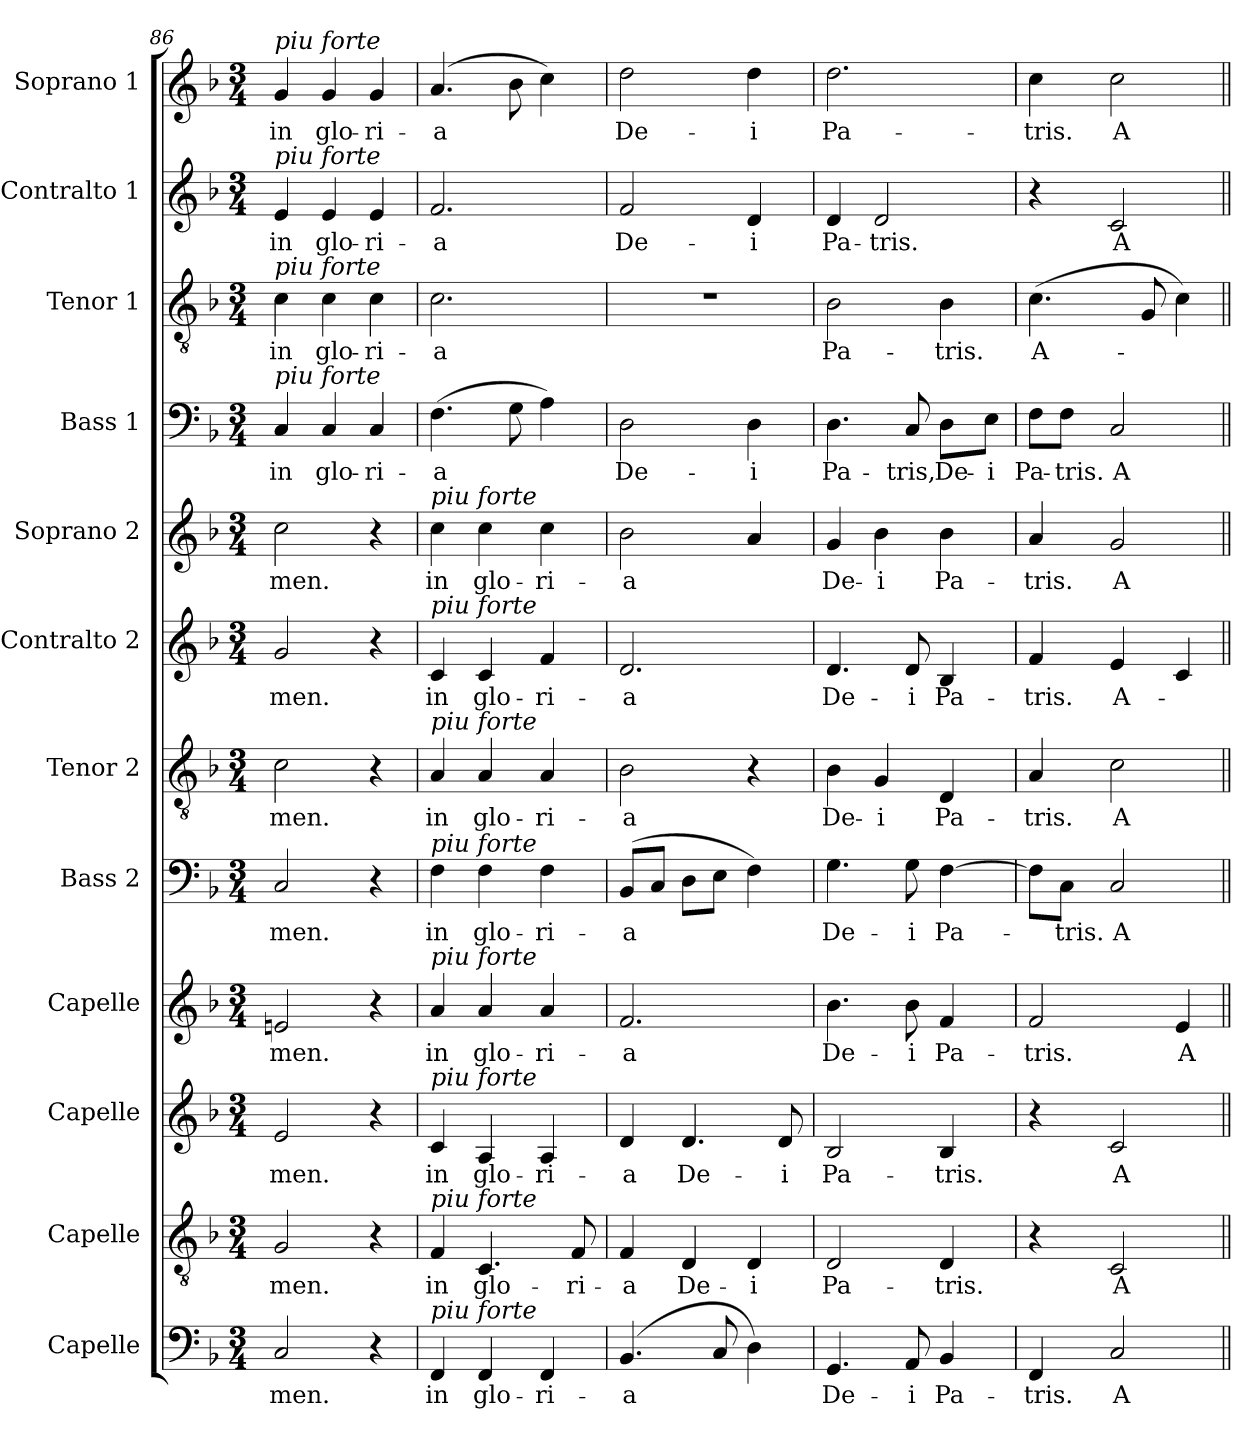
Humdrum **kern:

**kern	**text	**kern	**text	**kern	**text	**kern	**text	**kern	**text	**kern	**text	**kern	**text	**kern	**text	**kern	**text	**kern	**text	**kern	**text	**kern	**text
*part12	*part12	*part11	*part11	*part10	*part10	*part9	*part9	*part8	*part8	*part7	*part7	*part6	*part6	*part5	*part5	*part4	*part4	*part3	*part3	*part2	*part2	*part1	*part1
*staff12	*staff12	*staff11	*staff11	*staff10	*staff10	*staff9	*staff9	*staff8	*staff8	*staff7	*staff7	*staff6	*staff6	*staff5	*staff5	*staff4	*staff4	*staff3	*staff3	*staff2	*staff2	*staff1	*staff1
*I"Capelle	*	*I"Capelle	*	*I"Capelle	*	*I"Capelle	*	*I"Bass 2	*	*I"Tenor 2	*	*I"Contralto 2	*	*I"Soprano 2	*	*I"Bass 1	*	*I"Tenor 1	*	*I"Contralto 1	*	*I"Soprano 1	*
*	*	*I'Capelle	*	*I'Capelle	*	*I'Capelle	*	*I'B 3	*	*I'T 2	*	*I'CA 2	*	*I'Sop.2	*	*I'B 1	*	*I'T 1	*	*I'CAlt. 1	*	*I'Sop. 1	*
*clefF4	*	*clefGv2	*	*clefG2	*	*clefG2	*	*clefF4	*	*clefGv2	*	*clefG2	*	*clefG2	*	*clefF4	*	*clefGv2	*	*clefG2	*	*clefG2	*
*k[b-]	*	*k[b-]	*	*k[b-]	*	*k[b-]	*	*k[b-]	*	*k[b-]	*	*k[b-]	*	*k[b-]	*	*k[b-]	*	*k[b-]	*	*k[b-]	*	*k[b-]	*
*F:	*	*F:	*	*F:	*	*F:	*	*F:	*	*F:	*	*F:	*	*F:	*	*F:	*	*F:	*	*F:	*	*F:	*
*M3/4	*	*M3/4	*	*M3/4	*	*M3/4	*	*M3/4	*	*M3/4	*	*M3/4	*	*M3/4	*	*M3/4	*	*M3/4	*	*M3/4	*	*M3/4	*
=86	=86	=86	=86	=86	=86	=86	=86	=86	=86	=86	=86	=86	=86	=86	=86	=86	=86	=86	=86	=86	=86	=86	=86
!	!	!	!	!	!	!	!	!	!	!	!	!	!	!	!	!	!	!	!	!	!	!LO:TX:a:i:t=piu forte	!
!	!	!	!	!	!	!	!	!	!	!	!	!	!	!	!	!	!	!	!	!LO:TX:a:i:t=piu forte	!	!	!
!	!	!	!	!	!	!	!	!	!	!	!	!	!	!	!	!	!	!LO:TX:a:i:t=piu forte	!	!	!	!	!
!	!	!	!	!	!	!	!	!	!	!	!	!	!	!	!	!LO:TX:a:i:t=piu forte	!	!	!	!	!	!	!
2C/	-men.	2G/	-men.	2e/	-men.	2en/	-men.	2C/	-men.	2c\	-men.	2g/	-men.	2cc\	-men.	4C/	in	4c\	in	4e/	in	4g/	in
.	.	.	.	.	.	.	.	.	.	.	.	.	.	.	.	4C/	glo-	4c\	glo-	4e/	glo-	4g/	glo-
4r	.	4r	.	4r	.	4r	.	4r	.	4r	.	4r	.	4r	.	4C/	-ri-	4c\	-ri-	4e/	-ri-	4g/	-ri-
=87	=87	=87	=87	=87	=87	=87	=87	=87	=87	=87	=87	=87	=87	=87	=87	=87	=87	=87	=87	=87	=87	=87	=87
!	!	!	!	!	!	!	!	!	!	!	!	!	!	!LO:TX:a:i:t=piu forte	!	!	!	!	!	!	!	!	!
!	!	!	!	!	!	!	!	!	!	!	!	!LO:TX:a:i:t=piu forte	!	!	!	!	!	!	!	!	!	!	!
!	!	!	!	!	!	!	!	!	!	!LO:TX:a:i:t=piu forte	!	!	!	!	!	!	!	!	!	!	!	!	!
!	!	!	!	!	!	!	!	!LO:TX:a:i:t=piu forte	!	!	!	!	!	!	!	!	!	!	!	!	!	!	!
!	!	!	!	!	!	!LO:TX:a:i:t=piu forte	!	!	!	!	!	!	!	!	!	!	!	!	!	!	!	!	!
!	!	!	!	!LO:TX:a:i:t=piu forte	!	!	!	!	!	!	!	!	!	!	!	!	!	!	!	!	!	!	!
!	!	!LO:TX:a:i:t=piu forte	!	!	!	!	!	!	!	!	!	!	!	!	!	!	!	!	!	!	!	!	!
!LO:TX:a:i:t=piu forte	!	!	!	!	!	!	!	!	!	!	!	!	!	!	!	!	!	!	!	!	!	!	!
4FF/	in	4F/	in	4c/	in	4a/	in	4F\	in	4A/	in	4c/	in	4cc\	in	(4.F\	-a	2.c\	-a	2.f/	-a	(4.a/	-a
4FF/	glo-	4.C/	glo-	4A/	glo-	4a/	glo-	4F\	glo-	4A/	glo-	4c/	glo-	4cc\	glo-	.	.	.	.	.	.	.	.
.	.	.	.	.	.	.	.	.	.	.	.	.	.	.	.	8G\	.	.	.	.	.	8b-\	.
4FF/	-ri-	.	.	4A/	-ri-	4a/	-ri-	4F\	-ri-	4A/	-ri-	4f/	-ri-	4cc\	-ri-	4A\)	.	.	.	.	.	4cc\)	.
.	.	8F/	-ri-	.	.	.	.	.	.	.	.	.	.	.	.	.	.	.	.	.	.	.	.
=88	=88	=88	=88	=88	=88	=88	=88	=88	=88	=88	=88	=88	=88	=88	=88	=88	=88	=88	=88	=88	=88	=88	=88
(4.BB-/	-a	4F/	-a	4d/	-a	2.f/	-a	(8BB-/L	-a	2B-\	-a	2.d/	-a	2b-\	-a	2D\	De-	2.r	.	2f/	De-	2dd\	De-
.	.	.	.	.	.	.	.	8C/J	.	.	.	.	.	.	.	.	.	.	.	.	.	.	.
.	.	4D/	De-	4.d/	De-	.	.	8D\L	.	.	.	.	.	.	.	.	.	.	.	.	.	.	.
8C/	.	.	.	.	.	.	.	8E\J	.	.	.	.	.	.	.	.	.	.	.	.	.	.	.
4D\)	.	4D/	-i	.	.	.	.	4F\)	.	4r	.	.	.	4a/	.	4D\	-i	.	.	4d/	-i	4dd\	-i
.	.	.	.	8d/	-i	.	.	.	.	.	.	.	.	.	.	.	.	.	.	.	.	.	.
=89	=89	=89	=89	=89	=89	=89	=89	=89	=89	=89	=89	=89	=89	=89	=89	=89	=89	=89	=89	=89	=89	=89	=89
4.GG/	De-	2D/	Pa-	2B-/	Pa-	4.b-\	De-	4.G\	De-	4B-\	De-	4.d/	De-	4g/	De-	4.D\	Pa-	2B-\	Pa-	4d/	Pa-	2.dd\	Pa-
.	.	.	.	.	.	.	.	.	.	4G/	-i	.	.	4b-\	-i	.	.	.	.	2d/	-tris.	.	.
8AA/	-i	.	.	.	.	8b-\	-i	8G\	-i	.	.	8d/	-i	.	.	8C/	-tris,	.	.	.	.	.	.
4BB-/	Pa-	4D/	-tris.	4B-/	-tris.	4f/	Pa-	[4F\	Pa-	4D/	Pa-	4B-/	Pa-	4b-\	Pa-	8D\L	De-	4B-\	-tris.	.	.	.	.
.	.	.	.	.	.	.	.	.	.	.	.	.	.	.	.	8E\J	-i	.	.	.	.	.	.
!!LO:PB:g=z
=90	=90	=90	=90	=90	=90	=90	=90	=90	=90	=90	=90	=90	=90	=90	=90	=90	=90	=90	=90	=90	=90	=90	=90
4FF/	-tris.	4r	.	4r	.	2f/	-tris.	8F\L]	.	4A/	-tris.	4f/	-tris.	4a/	-tris.	8F\L	Pa-	(4.c\	A-	4r	.	4cc\	-tris.
.	.	.	.	.	.	.	.	8C\J	-tris.	.	.	.	.	.	.	8F\J	-tris.	.	.	.	.	.	.
2C/	A-	2C/	A-	2c/	A-	.	.	2C/	A-	2c\	A-	4e/	A-	2g/	A-	2C/	A-	.	.	2c/	A-	2cc\	A-
.	.	.	.	.	.	.	.	.	.	.	.	.	.	.	.	.	.	8G/	.	.	.	.	.
.	.	.	.	.	.	4e/	A-	.	.	.	.	4c/	.	.	.	.	.	4c\)	.	.	.	.	.
=||	=||	=||	=||	=||	=||	=||	=||	=||	=||	=||	=||	=||	=||	=||	=||	=||	=||	=||	=||	=||	=||	=||	=||
*-	*-	*-	*-	*-	*-	*-	*-	*-	*-	*-	*-	*-	*-	*-	*-	*-	*-	*-	*-	*-	*-	*-	*-
